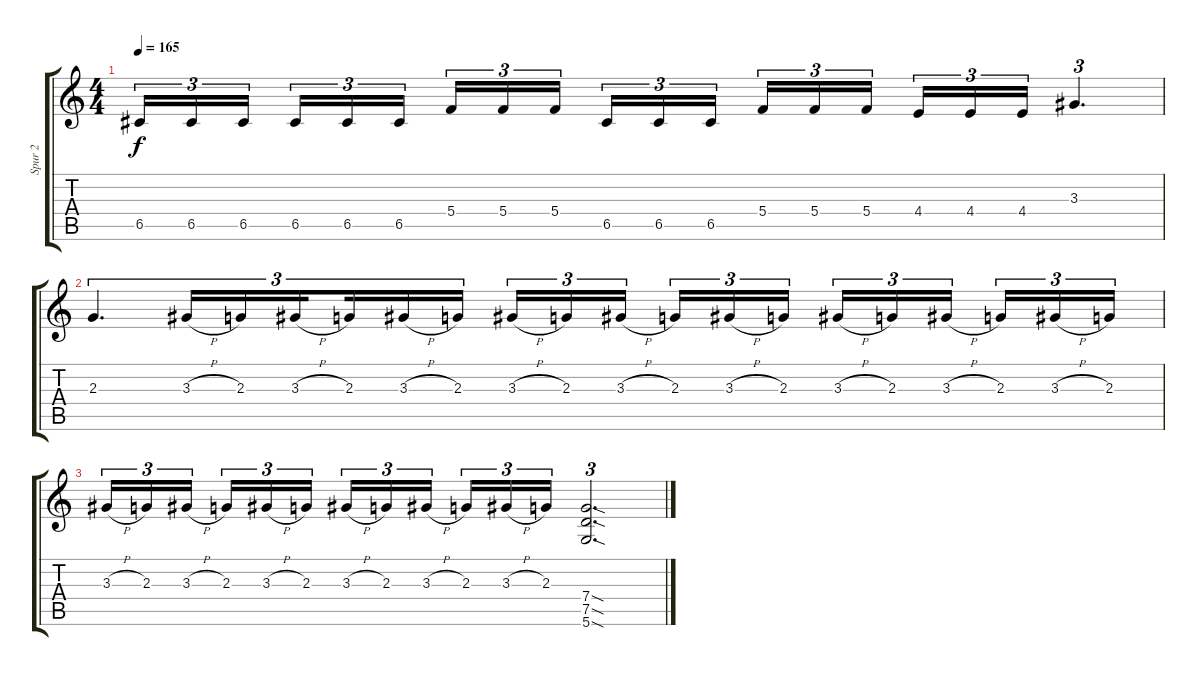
\track ("Spur 2" "Spur 2") {instrument distortionguitar}
\staff {score tabs}
\tuning (D4 A3 F3 C3 G2 D2) {hide}
\ts (4 4)
\tempo 165
\clef g2
\ks c
6.5.16{tu (3 2) dy f} 6.5.16{tu (3 2)} 6.5.16{tu (3 2) beam splitsecondary} 6.5.16{tu (3 2)} 6.5.16{tu (3 2)} 6.5.16{tu (3 2)} 5.4.16{tu (3 2)} 5.4.16{tu (3 2)} 5.4.16{tu (3 2) beam splitsecondary} 6.5.16{tu (3 2)} 6.5.16{tu (3 2)} 6.5.16{tu (3 2)} 5.4.16{tu (3 2)} 5.4.16{tu (3 2)} 5.4.16{tu (3 2) beam splitsecondary} 4.4.16{tu (3 2)} 4.4.16{tu (3 2)} 4.4.16{tu (3 2)} 3.3.4{d tu (3 2)} |
2.3.4{d tu (3 2)} 3.3{h}.16{tu (3 2)} 2.3.16{tu (3 2)} 3.3{h}.16{tu (3 2) beam splitsecondary} 2.3.16{tu (3 2)} 3.3{h}.16{tu (3 2)} 2.3.16{tu (3 2)} 3.3{h}.16{tu (3 2)} 2.3.16{tu (3 2)} 3.3{h}.16{tu (3 2) beam splitsecondary} 2.3.16{tu (3 2)} 3.3{h}.16{tu (3 2)} 2.3.16{tu (3 2)} 3.3{h}.16{tu (3 2)} 2.3.16{tu (3 2)} 3.3{h}.16{tu (3 2) beam splitsecondary} 2.3.16{tu (3 2)} 3.3{h}.16{tu (3 2)} 2.3.16{tu (3 2)} |
3.3{h}.16{tu (3 2)} 2.3.16{tu (3 2)} 3.3{h}.16{tu (3 2) beam splitsecondary} 2.3.16{tu (3 2)} 3.3{h}.16{tu (3 2)} 2.3.16{tu (3 2)} 3.3{h}.16{tu (3 2)} 2.3.16{tu (3 2)} 3.3{h}.16{tu (3 2) beam splitsecondary} 2.3.16{tu (3 2)} 3.3{h}.16{tu (3 2)} 2.3.16{tu (3 2)} (7.4{sod} 7.5{sod} 5.6{sod}).2{d tu (3 2)}
